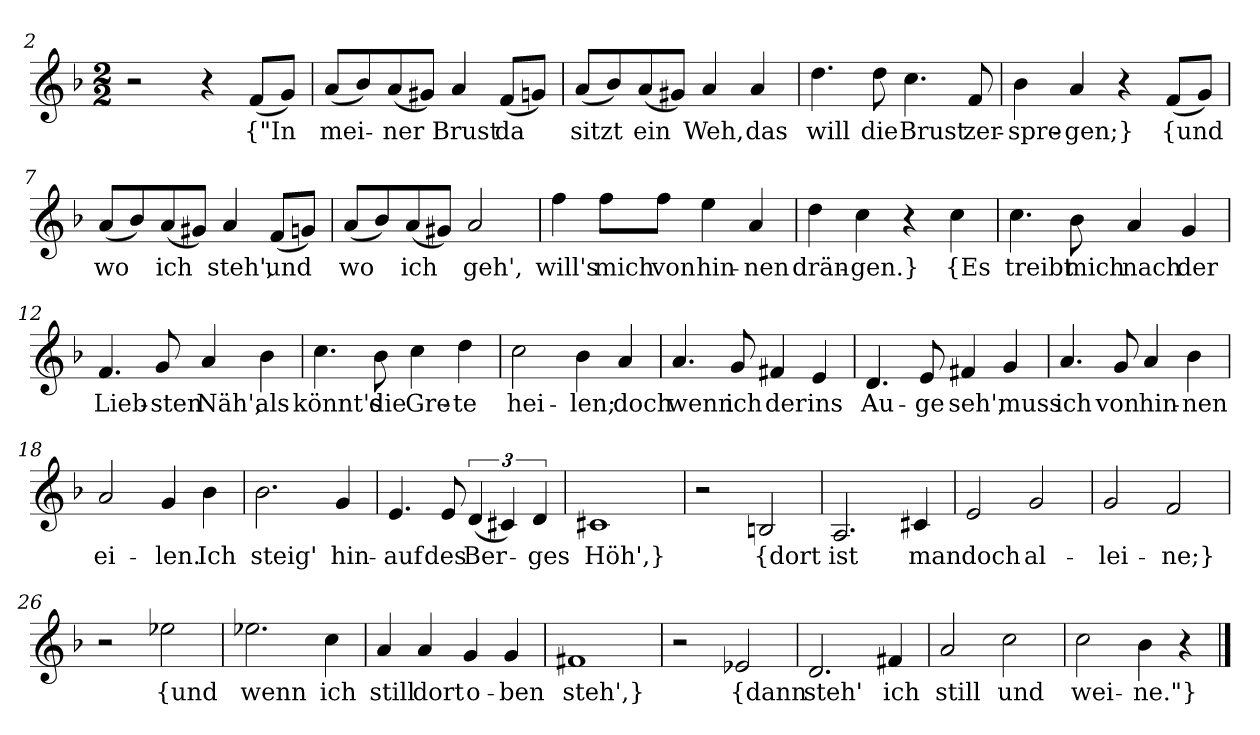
**kern	**text
*part1	*part1
*staff1	*staff1
*clefG2	*
*k[b-]	*
*M2/2	*
=2	=2
2r	.
4r	.
(8f/L	{"In
8g/J)	.
=3	=3
(8a/L	mei-
8b-/)	.
(8a/	-ner
8g#X/J)	.
4a	Brust
(8f/L	da
8gn/J)	.
=4	=4
(8a/L	sitzt
8b-/)	.
(8a/	ein
8g#X/J)	.
4a	Weh,
4a	das
=5	=5
4.dd	will
8dd	die
4.cc	Brust
8f	zer-
=6	=6
4b-	-spre-
4a	-gen;}
4r	.
(8f/L	{und
8g/J)	.
=7	=7
(8a/L	wo
8b-/)	.
(8a/	ich
8g#X/J)	.
4a	steh',
(8f/L	und
8gn/J)	.
=8	=8
(8a/L	wo
8b-/)	.
(8a/	ich
8g#X/J)	.
2a	geh',
=9	=9
4ff	will's
8ff\L	mich
8ff\J	von
4ee	hin-
4a	-nen
=10	=10
4dd	drän-
4cc	-gen.}
4r	.
4cc	{Es
=11	=11
4.cc	treibt
8b-	mich
4a	nach
4g	der
=12	=12
4.f	Lieb-
8g	-sten
4a	Näh',
4b-	als
=13	=13
4.cc	könnt's
8b-	die
4cc	Gre-
4dd	-te
=14	=14
2cc	hei-
4b-	-len;
4a	doch
=15	=15
4.a	wenn
8g	ich
4f#X	der
4e	ins
=16	=16
4.d	Au-
8e	-ge
4f#X	seh',
4g	muss
=17	=17
4.a	ich
8g	von
4a	hin-
4b-	-nen
=18	=18
2a	ei-
4g	-len.
4b-	Ich
=19	=19
2.b-	steig'
4g	hin-
=20	=20
4.e	-auf
8e	des
(6d	Ber-
6c#X)	.
6d	-ges
=21	=21
1c#X	Höh',}
=22	=22
2r	.
2Bn	{dort
=23	=23
2.A	ist
4c#X	man
=24	=24
2e	doch
2g	al-
=25	=25
2g	lei-
2f	-ne;}
=26	=26
2r	.
2ee-X	{und
=27	=27
2.ee-X	wenn
4cc	ich
=28	=28
4a	still
4a	dort
4g	o-
4g	-ben
=29	=29
1f#X	steh',}
=30	=30
2r	.
2e-X	{dann
=31	=31
2.d	steh'
4f#X	ich
=32	=32
2a	still
2cc	und
=33	=33
2cc	wei-
4b-	-ne."}
4r	.
==	==
*-	*-
